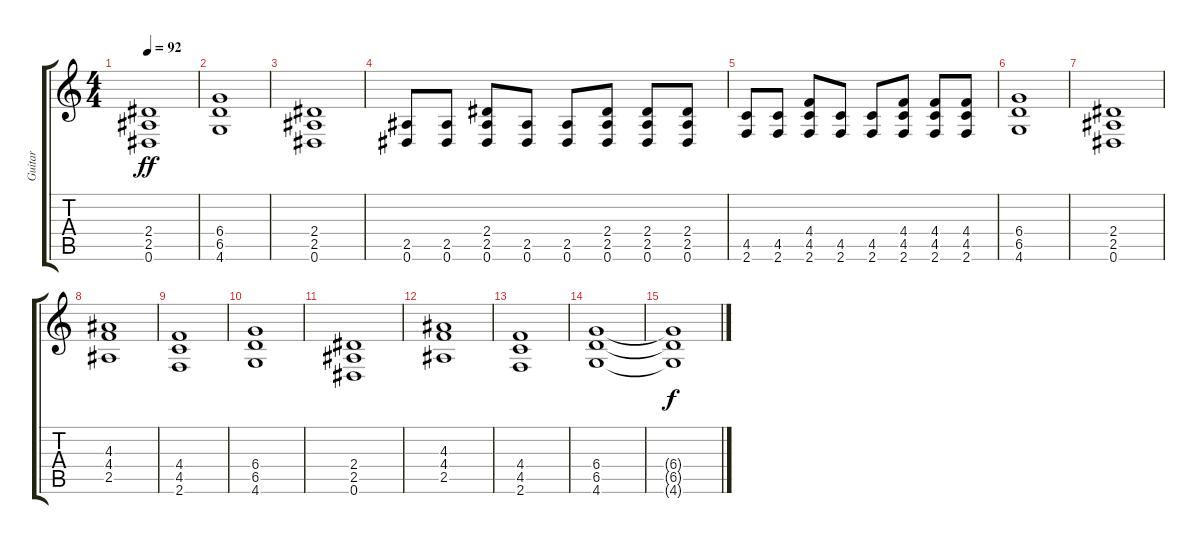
\track ("Guitar" "Guitar") {instrument distortionguitar}
\staff {score tabs}
\tuning (Eb4 Bb3 Gb3 Db3 Ab2 Eb2) {hide}
\ts (4 4)
\tempo 92
\clef g2
\ks c
(2.4 2.5 0.6).1{dy ff} |
(6.4 6.5 4.6).1 |
(2.4 2.5 0.6).1 |
(2.5 0.6).8{volume 16} (2.5 0.6).8 (2.4 2.5 0.6).8 (2.5 0.6).8 (2.5 0.6).8 (2.4 2.5 0.6).8 (2.4 2.5 0.6).8 (2.4 2.5 0.6).8 |
(4.5 2.6).8 (4.5 2.6).8 (4.4 4.5 2.6).8 (4.5 2.6).8 (4.5 2.6).8 (4.4 4.5 2.6).8 (4.4 4.5 2.6).8 (4.4 4.5 2.6).8 |
(6.4 6.5 4.6).1 |
(2.4 2.5 0.6).1 |
(4.3 4.4 2.5).1 |
(4.4 4.5 2.6).1 |
(6.4 6.5 4.6).1 |
(2.4 2.5 0.6).1 |
(4.3 4.4 2.5).1 |
(4.4 4.5 2.6).1 |
(6.4 6.5 4.6).1 |
(6.4{t} 6.5{t} 4.6{t}).1{dy f}
